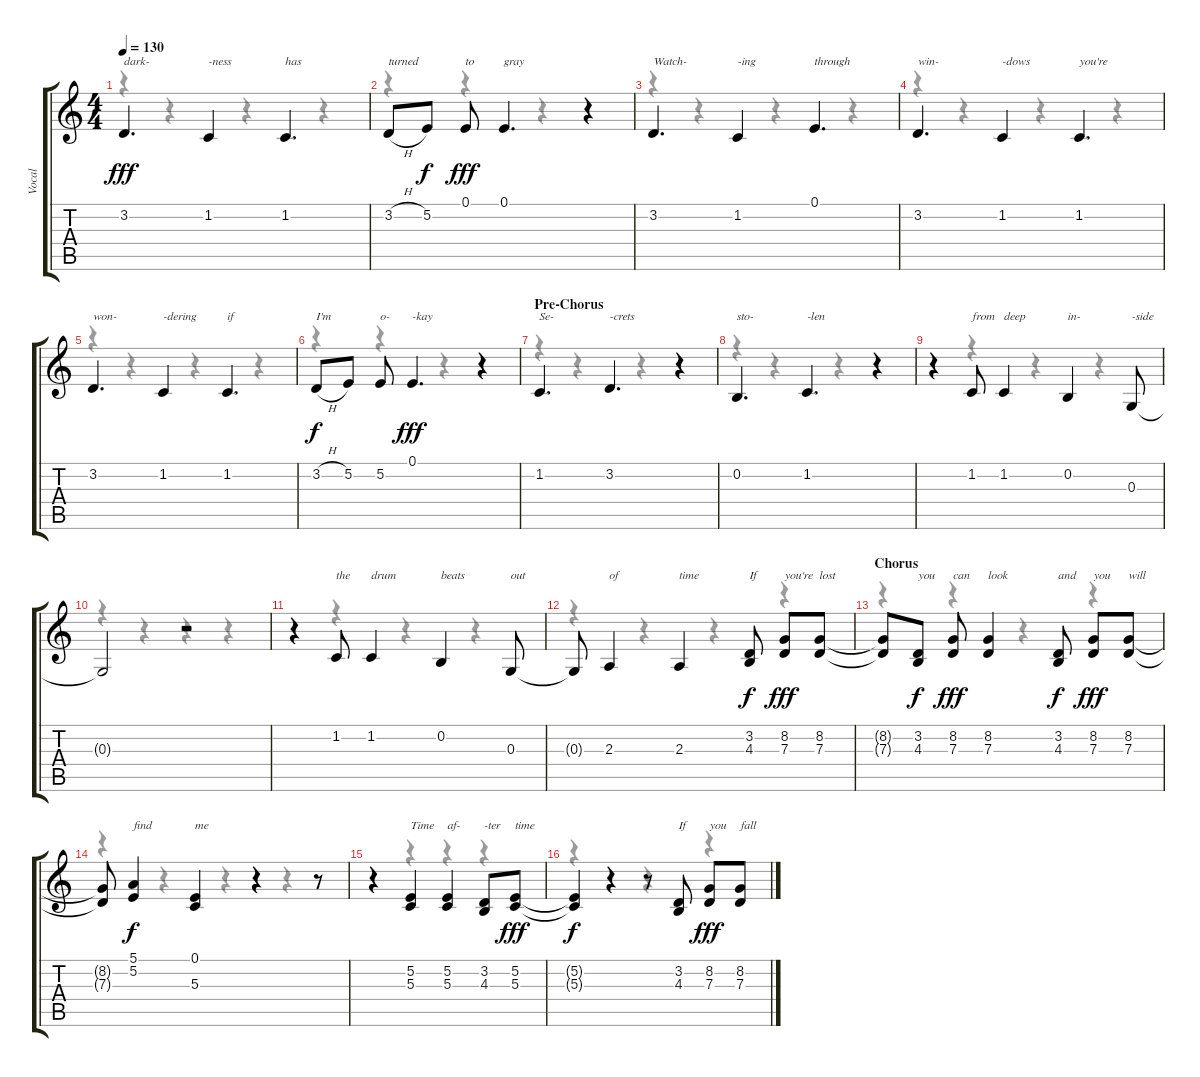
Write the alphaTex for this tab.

\track ("Vocal" "Vocal") {instrument lead6voice}
\staff {score tabs}
\tuning (E4 B3 G3 D3 A2 E2) {hide}
\voice
\ts (4 4)
\tempo 130
\clef g2
\ks c
3.2.4{d txt "dark-" dy fff} 1.2.4{txt "-ness"} 1.2.4{d txt "has"} |
3.2{h}.8{txt "turned"} 5.2.8{dy f} 0.1.8{txt "to" dy fff} 0.1.4{d txt "gray"} r.4 |
3.2.4{d txt "Watch-"} 1.2.4{txt "-ing"} 0.1.4{d txt "through"} |
3.2.4{d txt "win-"} 1.2.4{txt "-dows"} 1.2.4{d txt "you're"} |
3.2.4{d txt "won-"} 1.2.4{txt "-dering"} 1.2.4{d txt "if"} |
3.2{h}.8{txt "I'm" dy f} 5.2.8 5.2.8{txt "o-"} 0.1.4{d txt "-kay" dy fff} r.4 |
\section ("" "Pre-Chorus")
1.2.4{d txt "Se-"} 3.2.4{d txt "-crets"} r.4 |
0.2.4{d txt "sto-"} 1.2.4{d txt "-len"} r.4 |
r.4 1.2.8{txt "from"} 1.2.4{txt "deep"} 0.2.4{txt "in-"} 0.3.8{txt "-side"} |
0.3{t}.2 r.2 |
r.4 1.2.8{txt "the"} 1.2.4{txt "drum"} 0.2.4{txt "beats"} 0.3.8{txt "out"} |
0.3{t}.8 2.3.4{txt "of"} 2.3.4{txt "time"} (3.2 4.3).8{txt "If" dy f} (8.2 7.3).8{txt "you're" dy fff} (8.2 7.3).8{txt "lost"} |
\section ("" "Chorus")
(8.2{t} 7.3{t}).8 (3.2 4.3).8{txt "you" dy f} (8.2 7.3).8{txt "can" dy fff} (8.2 7.3).4{txt "look"} (3.2 4.3).8{txt "and" dy f} (8.2 7.3).8{txt "you" dy fff} (8.2 7.3).8{txt "will"} |
(8.2{t} 7.3{t}).8 (5.1 5.2).4{txt "find" dy f} (0.1 5.3).4{txt "me"} r.4 r.8 |
r.4 (5.2 5.3).4{txt "Time"} (5.2 5.3).4{txt "af-"} (3.2 4.3).8{txt "-ter"} (5.2 5.3).8{txt "time" dy fff} |
(5.2{t} 5.3{t}).4{dy f} r.4 r.8 (3.2 4.3).8{txt "If"} (8.2 7.3).8{txt "you" dy fff} (8.2 7.3).8{txt "fall"}
\voice
\clef g2
\ottava regular
\simile none
\ks c
r.4{dy f} r.4 r.4 r.4 |
r.4 r.4 r.4 r.4 |
r.4 r.4 r.4 r.4 |
r.4 r.4 r.4 r.4 |
r.4 r.4 r.4 r.4 |
r.4 r.4 r.4 r.4 |
r.4 r.4 r.4 r.4 |
r.4 r.4 r.4 r.4 |
r.4 r.4 r.4 r.4 |
r.4 r.4 r.4 r.4 |
r.4 r.4 r.4 r.4 |
r.4 r.4 r.4 r.4 |
r.4 r.4 r.4 r.4 |
r.4 r.4 r.4 r.4 |
r.4 r.4 r.4 r.4 |
r.4 r.4 r.4 r.4
